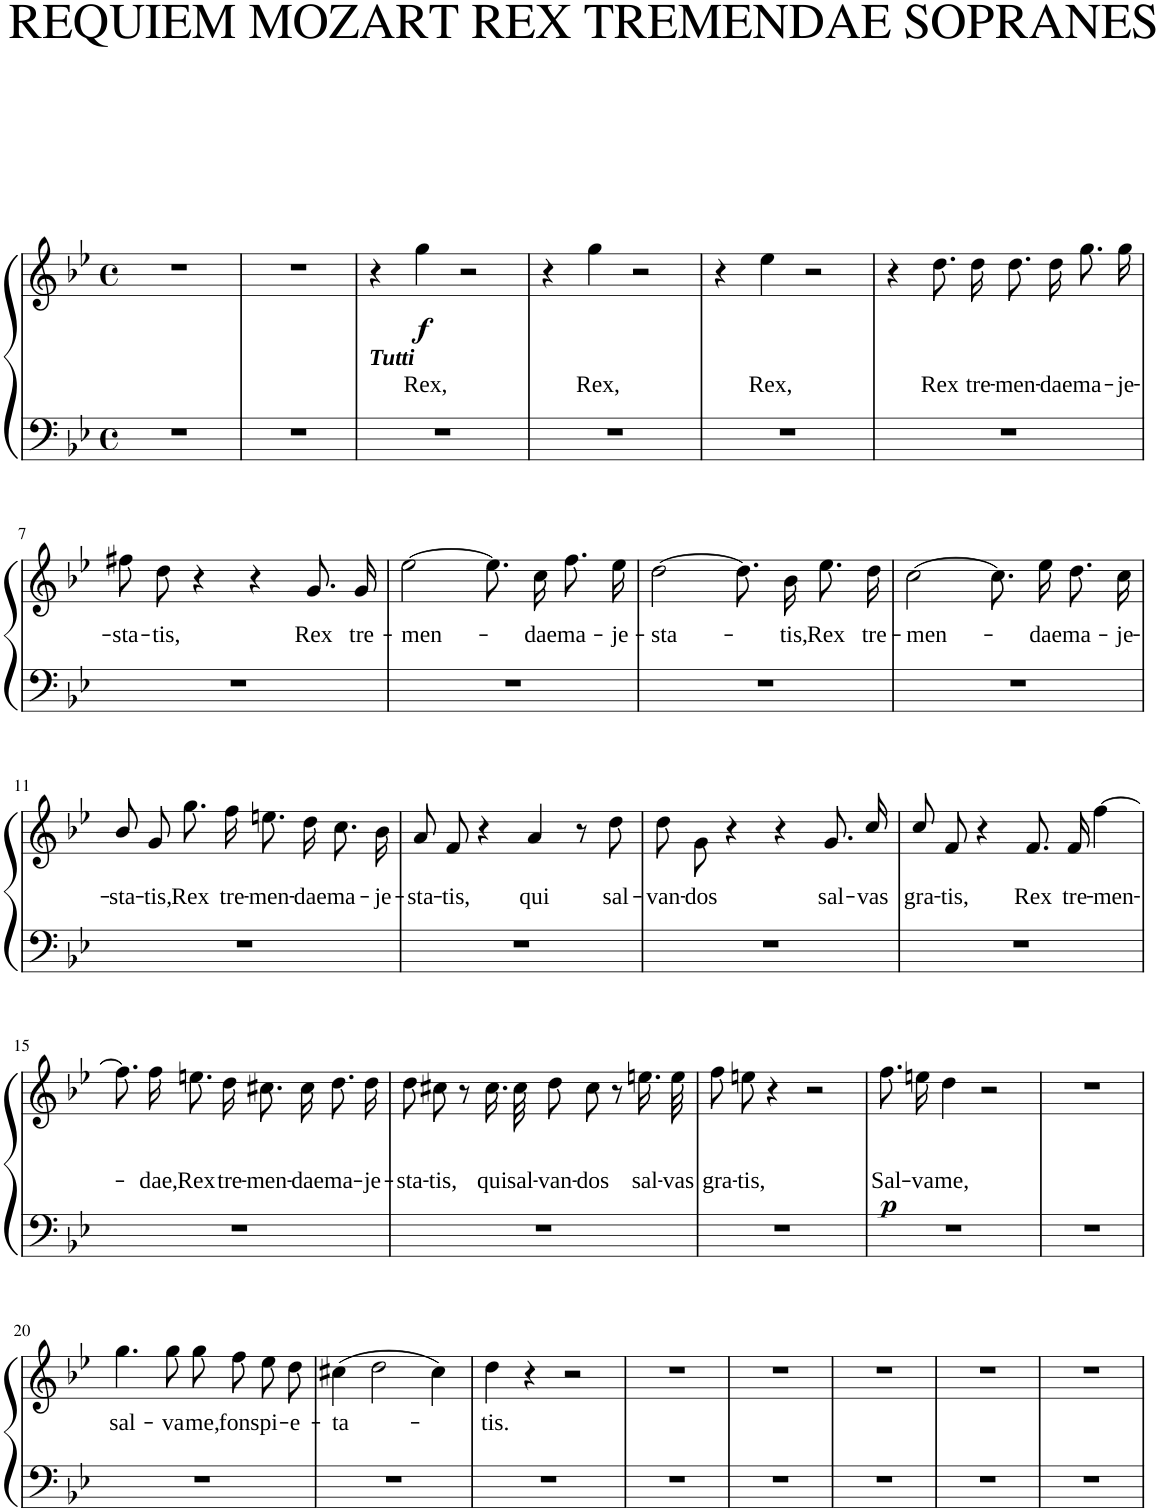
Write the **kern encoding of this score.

**kern	**kern	**text	**dynam
*part1	*part1	*part1	*part1
*staff2	*staff1	*staff1	*staff1/2
*I"Piano	*	*	*
*I'Pno.	*	*	*
*clefF4	*clefG2	*	*
*k[b-e-]	*k[b-e-]	*	*
*M4/4	*M4/4	*	*
*met(c)	*met(c)	*	*
=1	=1	=1	=1
1r	1r	.	.
=2	=2	=2	=2
1r	1r	.	.
=3	=3	=3	=3
!	!LO:TX:b:Bi:t=Tutti	!	!
1r	4r	.	.
!	!	!LO:LY:b	!LO:DY:b
.	4gg\	Rex,	f
.	2r	.	.
=4	=4	=4	=4
1r	4r	.	.
!	!	!LO:LY:b	!
.	4gg\	Rex,	.
.	2r	.	.
=5	=5	=5	=5
1r	4r	.	.
!	!	!LO:LY:b	!
.	4ee-\	Rex,	.
.	2r	.	.
=6	=6	=6	=6
1r	4r	.	.
!	!	!LO:LY:b	!
.	8.dd\L	Rex	.
!	!	!LO:LY:b	!
.	16dd\Jk	tre-	.
!	!	!LO:LY:b	!
.	8.dd\L	-men-	.
!	!	!LO:LY:b	!
.	16dd\Jk	-dae	.
!	!	!LO:LY:b	!
.	8.gg\L	ma-	.
!	!	!LO:LY:b	!
.	16gg\Jk	-je-	.
!!LO:LB:g=z
=7	=7	=7	=7
!	!	!LO:LY:b	!
1r	8ff#X\L	-sta-	.
!	!	!LO:LY:b	!
.	8dd\J	-tis,	.
.	4r	.	.
.	4r	.	.
!	!	!LO:LY:b	!
.	8.g/L	Rex	.
!	!	!LO:LY:b	!
.	16g/Jk	tre-	.
=8	=8	=8	=8
!	!	!LO:LY:b	!
1r	[2ee-\	-men-	.
.	8.ee-\L]	.	.
!	!	!LO:LY:b	!
.	16cc\Jk	-dae	.
!	!	!LO:LY:b	!
.	8.ff\L	ma-	.
!	!	!LO:LY:b	!
.	16ee-\Jk	-je-	.
=9	=9	=9	=9
!	!	!LO:LY:b	!
1r	[2dd\	-sta-	.
.	8.dd\L]	.	.
!	!	!LO:LY:b	!
.	16b-\Jk	-tis,	.
!	!	!LO:LY:b	!
.	8.ee-\L	Rex	.
!	!	!LO:LY:b	!
.	16dd\Jk	tre-	.
=10	=10	=10	=10
!	!	!LO:LY:b	!
1r	[2cc\	-men-	.
.	8.cc\L]	.	.
!	!	!LO:LY:b	!
.	16ee-\Jk	-dae	.
!	!	!LO:LY:b	!
.	8.dd\L	ma-	.
!	!	!LO:LY:b	!
.	16cc\Jk	-je-	.
!!LO:LB:g=z
=11	=11	=11	=11
!	!	!LO:LY:b	!
1r	8b-/L	-sta-	.
!	!	!LO:LY:b	!
.	8g/J	-tis,	.
!	!	!LO:LY:b	!
.	8.gg\L	Rex	.
!	!	!LO:LY:b	!
.	16ff\Jk	tre-	.
!	!	!LO:LY:b	!
.	8.een\L	-men-	.
!	!	!LO:LY:b	!
.	16dd\Jk	-dae	.
!	!	!LO:LY:b	!
.	8.cc\L	ma-	.
!	!	!LO:LY:b	!
.	16b-\Jk	-je-	.
=12	=12	=12	=12
!	!	!LO:LY:b	!
1r	8a/L	-sta-	.
!	!	!LO:LY:b	!
.	8f/J	-tis,	.
.	4r	.	.
!	!	!LO:LY:b	!
.	4a/	qui	.
.	8r	.	.
!	!	!LO:LY:b	!
.	8dd\	sal-	.
=13	=13	=13	=13
!	!	!LO:LY:b	!
1r	8dd\L	-van-	.
!	!	!LO:LY:b	!
.	8g\J	-dos	.
.	4r	.	.
.	4r	.	.
!	!	!LO:LY:b	!
.	8.g/L	sal-	.
!	!	!LO:LY:b	!
.	16cc/Jk	-vas	.
=14	=14	=14	=14
!	!	!LO:LY:b	!
1r	8cc/L	gra-	.
!	!	!LO:LY:b	!
.	8f/J	-tis,	.
.	4r	.	.
!	!	!LO:LY:b	!
.	8.f/L	Rex	.
!	!	!LO:LY:b	!
.	16f/Jk	tre-	.
!	!	!LO:LY:b	!
.	[4ff\	-men-	.
!!LO:LB:g=z
=15	=15	=15	=15
1r	8.ff\L]	.	.
!	!	!LO:LY:b	!
.	16ff\Jk	-dae,	.
!	!	!LO:LY:b	!
.	8.een\L	Rex	.
!	!	!LO:LY:b	!
.	16dd\Jk	tre-	.
!	!	!LO:LY:b	!
.	8.cc#X\L	-men-	.
!	!	!LO:LY:b	!
.	16cc#\Jk	-dae	.
!	!	!LO:LY:b	!
.	8.dd\L	ma-	.
!	!	!LO:LY:b	!
.	16dd\Jk	-je-	.
=16	=16	=16	=16
!	!	!LO:LY:b	!
1r	8dd\L	-sta-	.
!	!	!LO:LY:b	!
.	8cc#X\J	-tis,	.
.	8r	.	.
!	!	!LO:LY:b	!
.	16.cc#\LL	qui	.
!	!	!LO:LY:b	!
.	32cc#\JJk	sal-	.
!	!	!LO:LY:b	!
.	8dd\L	-van-	.
!	!	!LO:LY:b	!
.	8cc#\J	-dos	.
.	8r	.	.
!	!	!LO:LY:b	!
.	16.een\LL	sal-	.
!	!	!LO:LY:b	!
.	32ee\JJk	-vas	.
=17	=17	=17	=17
!	!	!LO:LY:b	!
1r	8ff\L	gra-	.
!	!	!LO:LY:b	!
.	8een\J	-tis,	.
.	4r	.	.
.	2r	.	.
=18	=18	=18	=18
!	!	!LO:LY:b	!LO:DY:b
1r	8.ff\L	Sal-	p
!	!	!LO:LY:b	!
.	16een\Jk	-va	.
!	!	!LO:LY:b	!
.	4dd\	me,	.
.	2r	.	.
=19	=19	=19	=19
1r	1r	.	.
!!LO:LB:g=z
=20	=20	=20	=20
!	!	!LO:LY:b	!
1r	4.gg\	sal-	.
!	!	!LO:LY:b	!
.	8gg\	-va	.
!	!	!LO:LY:b	!
.	8gg\L	me,	.
!	!	!LO:LY:b	!
.	8ff\J	fons	.
!	!	!LO:LY:b	!
.	8ee-\L	pi-	.
!	!	!LO:LY:b	!
.	8dd\J	-e-	.
=21	=21	=21	=21
!	!	!LO:LY:b	!
1r	(4cc#X\	-ta-	.
.	2dd\	.	.
.	4cc#\)	.	.
=22	=22	=22	=22
!	!	!LO:LY:b	!
1r	4dd\	-tis.	.
.	4r	.	.
.	2r	.	.
=23	=23	=23	=23
1r	1r	.	.
=24	=24	=24	=24
1r	1r	.	.
=25	=25	=25	=25
1r	1r	.	.
=26	=26	=26	=26
1r	1r	.	.
=27	=27	=27	=27
1r	1r	.	.
=	=	=	=
*-	*-	*-	*-
